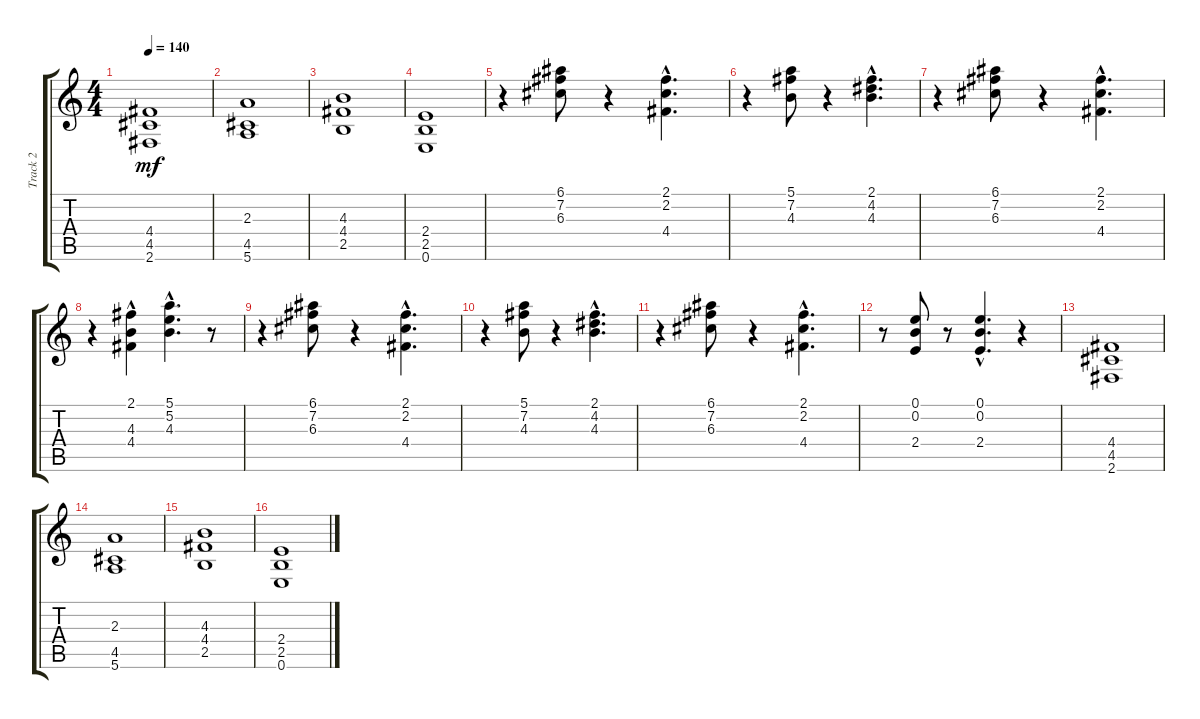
\track ("Track 2" "Track 2") {instrument distortionguitar}
\staff {score tabs}
\tuning (E4 B3 G3 D3 A2 E2) {hide}
\ts (4 4)
\tempo 140
\clef g2
\ks c
(4.4 4.5 2.6).1{dy mf} |
(2.3 4.5 5.6).1 |
(4.3 4.4 2.5).1 |
(2.4 2.5 0.6).1 |
r.4 (6.1 7.2 6.3).8 r.4 (2.1{hac} 2.2{hac} 4.4{hac}).4{d} |
r.4 (5.1 7.2 4.3).8 r.4 (2.1{hac} 4.2{hac} 4.3{hac}).4{d} |
r.4 (6.1 7.2 6.3).8 r.4 (2.1{hac} 2.2{hac} 4.4{hac}).4{d} |
r.4 (2.1 4.3 4.4{hac}).4 (5.1{hac} 5.2{hac} 4.3{hac}).4{d} r.8 |
r.4 (6.1 7.2 6.3).8 r.4 (2.1{hac} 2.2{hac} 4.4{hac}).4{d} |
r.4 (5.1 7.2 4.3).8 r.4 (2.1{hac} 4.2{hac} 4.3{hac}).4{d} |
r.4 (6.1 7.2 6.3).8 r.4 (2.1{hac} 2.2{hac} 4.4{hac}).4{d} |
r.8 (0.1 0.2 2.4).8 r.8 (0.1{hac} 0.2{hac} 2.4{hac}).4{d} r.4 |
(4.4 4.5 2.6).1 |
(2.3 4.5 5.6).1 |
(4.3 4.4 2.5).1 |
(2.4 2.5 0.6).1
